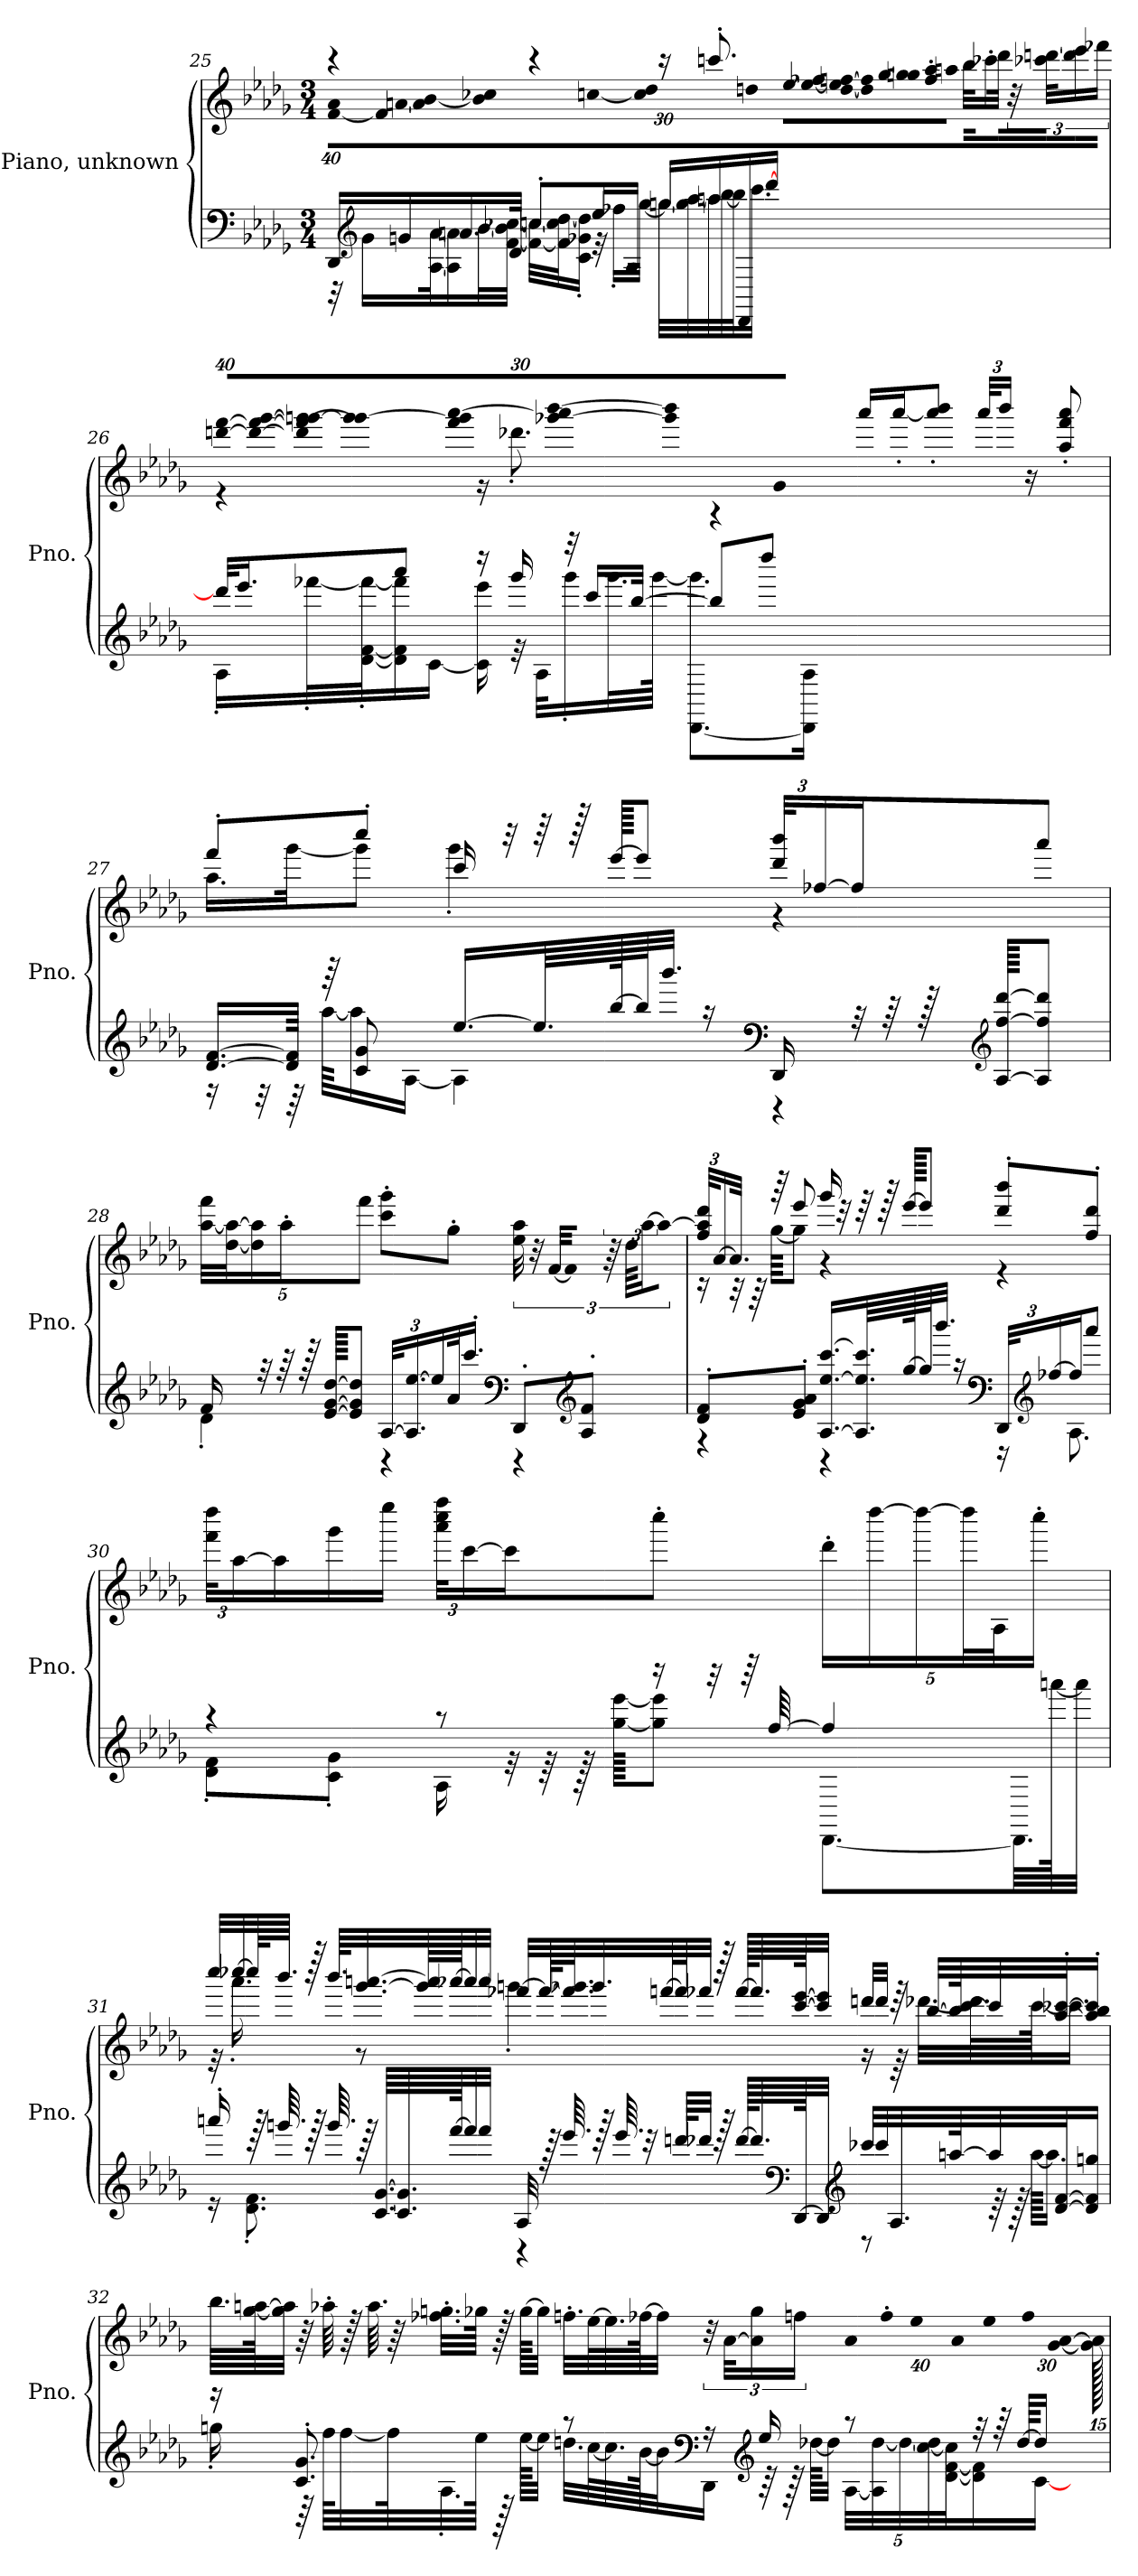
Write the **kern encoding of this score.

**kern	**kern
*part1	*part1
*staff2	*staff1
*I"Piano, unknown	*
*I'Pno.	*
!!LO:PB:g=z
*clefF4	*clefG2
*k[b-e-a-d-g-]	*k[b-e-a-d-g-]
*M3/4	*M3/4
=25	=25
*^	*^
*	*	*	*Xbrackettup
!	!	!	!LO:N:vis=32
16DD-/LL	32r	4r	[640%23f\ 640%23a-\LLL
*clefG2	*	*	*
.	16g-\LL	.	.
!	!	!	!LO:N:vis=64
.	.	.	960%17f\L]
!	!	!	!LO:N:vis=64
.	.	.	[960%17an\J
16gn/	.	.	.
!	!	!	!LO:N:vis=32
.	.	.	640%23a\] [640%23b-\
.	[32A-\ [32a-\K	.	.
!	!	!	!LO:N:vis=32
.	.	.	640%23b-\] 640%23cc-X\
16.an/	16A-\] 16a-\]	.	.
!	!	!	!LO:N:vis=32
.	.	.	[640%23ccn\
!	!	!	!LO:N:vis=32
.	.	.	640%23cc\] 640%23dd-\
.	[32b-\L	.	.
!	!	!	!LO:N:vis=32
.	.	.	640%23ddn\JJJ
32d-/JJk	[32f\ 32b-\] [32cc-X\JJJ	.	.
8ccn'/L	32f\_ 32cc-\_LLL	4r	.
!	!	!	!LO:N:vis=32
.	.	.	[640%23ee-\LLL
.	32f\] 32cc-\] [32dd-\J	.	.
!	!	!	!LO:N:vis=64
.	.	.	960%17ee-\_ 960%17ff-X\L
!	!	!	!LO:N:vis=64
.	.	.	[960%17dd\ 960%17ee-\] [960%17ffn\J
.	16c\' 16g-X\' 16dd-\]'JJ	.	.
!	!	!	!LO:N:vis=32
.	.	.	640%23dd\] 640%23ff\]
!	!	!	!LO:N:vis=32
.	.	.	[640%23gg-\
16ee-/L	32r	.	.
!	!	!	!LO:N:vis=32
.	.	.	640%23gg-\] 640%23ggn\
.	16ff-X'\LL	.	.
!	!	!	!LO:N:vis=32
.	.	.	640%23ff\' 640%23aa-\'
16A-/JJ	.	.	.
!	!	!	!LO:N:vis=32
.	.	.	640%23aan\JJJ
.	[32gg-\JJk	.	.
16ggn/LL	32gg-\LLL_	16r	.
.	.	.	32bb-\KLL
.	32gg-\] [32aa-\	.	.
.	.	.	16ccc-X'\
16aan/	32aa-\]	8.cccn'/	.
.	[32bb-\	.	.
.	.	.	32ddd-\JJk
16DD-/	32bb-\J]	.	.
*	*	*	*brackettup
.	.	.	48r
.	.	.	48ccc-X\ [48dddn\KLL
.	16.ccc\JJ	.	.
.	.	.	24ddd\] 24eee-\
[16ddd-/JJ	.	.	.
.	.	.	24fff-X\JJ
480ryy	480ryy	480ryy	.
!!LO:LB:g=z	!!
=26	=26	=26	=26
*	*	*Xbrackettup	*
!	!	!LO:N:vis=32	!
32ddd-/KLL]	16A-'\LL	[640%23dddn/ [640%23fff/LLL	4r
16.eee-/J	.	.	.
!	!	!LO:N:vis=64	!
.	.	960%17ddd/_ 960%17fff/_ [960%17ggg-/L	.
!	!	!LO:N:vis=64	!
.	.	960%17ddd/] 960%17fff/] 960%17ggg-/_ [960%17gggn/J	.
.	[32fff-X'\L	.	.
!	!	!LO:N:vis=32	!
.	.	640%23ggg-/] 640%23ggg/_	.
.	[32d-\' [32f\' 32fff-\_'J	.	.
!	!	!LO:N:vis=32	!
.	.	640%23fff/ 640%23ggg/] [640%23aaa-/	.
8aaa-/J	16d-\] 16f\] 16fff-\]	.	.
!	!	!LO:N:vis=32	!
.	.	[640%23ggg-X/ 640%23aaa-/] [640%23bbb-/	.
!	!	!LO:N:vis=32	!
.	.	640%23ggg-/] 640%23bbb-/]	.
.	[16c\JJ	.	.
!	!	!LO:N:vis=32	!
.	.	640%23g-/JJJ	.
16r	16c\] 16eee-\	.	16r
.	.	16aaa-/LL	.
16ggg-/	32r	.	8.ddd-X'\
.	.	[16aaa-'/J	.
.	32A-\KLL	.	.
32r	16ggg-'\	.	.
.	.	8aaa-/]' 8bbb-/'J	.
16ccc/LL	.	.	.
.	32.ggg-\L	.	.
[32bb-/JJk	.	.	.
.	[64ggg-\JJJk	.	.
8bb-/L]	[8.DD-\ 8.ggg-\]L	.	4r
.	.	48aaa-/KLL	.
.	.	24bbb-/JJ	.
.	.	16r	.
8dddd-/J	.	.	.
.	.	8aa-/' 8fff/' 8aaa-/'	.
.	16DD-\] 16A-\Jk	.	.
960ryy	960ryy	.	960ryy
!!LO:LB:g=z	!!
=27	=27	=27	=27
[16.d-/ [16.f/LL	16r	8fff'/L	16.aa-\LL
.	32r	.	.
64d-/] 64f/]JJkk	64r	.	[32ggg-\JK
64r	[64aa-\KKLL	.	.
8c/ 8g-/	16aa-\]	8cccc'/J	8ggg-\J]
.	[16A-\JJ	.	.
[16.ee-/LL	4A-\]	16ccc/	4ggg-'\
.	.	32r	.
64.ee-/LL]	.	64r	.
.	.	128r	.
[128bb-/K	.	[128eee-/KKKKL	.
64bb-/J]	.	8eee-/J]	.
32.bbb-/JJJ	.	.	.
16r	.	.	.
*clefF4	*	*	*
16DD-/	4r	48ddd-/ 48bbb-/KLL	4r
.	.	[24ff-X/	.
32r	.	16ff-/J]	.
64r	.	.	.
128r	.	.	.
*clefG2	*	*	*
[128A-/ [128ff/ [128ddd-/KKKKL	.	.	.
8A-/] 8ff/] 8ddd-/]J	.	8aaa-/J	.
*	*	*v	*v
!!LO:LB:g=z
=28	=28	=28
16f/	4d-'\	[40aa-\ 40fff\LLL
.	.	[40dd-\ 40aa-\_J
.	.	20dd-\] 20aa-\]
32r	.	.
64r	.	.
.	.	20aa-'\J
128r	.	.
[128e-/ [128g-/ [128dd-/KKKKL	.	.
8e-/] 8g-/] 8dd-/]J	.	.
.	.	10fff\J
*Xbrackettup	*	*
[48A-/KLL	4r	8ccc\' 8ggg-\'L
24.A-/] [24.ee-/	.	.
24ee-/]	.	.
32a-/K	.	8gg-'\J
16.ccc'/JJ	.	.
*clefF4	*	*
*	*	*brackettup
8DD-'/L	4r	48ee-\ 48aa-\
.	.	48r
.	.	[48f/KLL
.	.	16f/JJ]
*clefG2	*	*
8A-/' 8f/'J	.	96r
.	.	96dd-\KKLL
.	.	[24aa-\
.	.	16aa-\JJ_
!!LO:LB:g=z
=29	=29	=29
*	*	*Xbrackettup
*	*	*^
8d-/' 8f/'L	4r	48ff/ 48aa-/] 48ddd-/KLL	16r
.	.	[24a-/	.
.	.	32.a-/JJk]	32r
.	.	.	64r
.	.	64r	[64gg-\KKKL
8e-/' 8g-/' 8a-/'J	.	8eee-/	8gg-\J]
[16.A-/ [16.ee-/ [16.ccc/LL	4r	16ggg-/	4r
.	.	32r	.
64.A-/] 64.ee-/] 64.ccc/]LL	.	64r	.
.	.	128r	.
[128gg-/K	.	[128eee-/KKKKL	.
64gg-/J]	.	8eee-/J]	.
32.bbb-/JJJ	.	.	.
16r	.	.	.
*clefF4	*	*	*
48DD-/KLL	16r	8ddd-/' 8bbb-/'L	4r
*clefG2	*	*	*
[24ff-X/	.	.	.
16ff-/J]	8.A-\	.	.
8aaa-/J	.	8ff/' 8ddd-/'J	.
*	*	*v	*v
!!LO:LB:g=z
=30	=30	=30
4r	8d-\' 8f\'L	48fff\ 48dddd-\KLL
.	.	[24aa-\
.	.	16aa-\]
.	8c\' 8g-\'J	16ggg-\
.	.	16eeee-\JJ
8r	16A-\	48aaa-\ 48cccc\ 48ffff\KLL
.	.	[24ccc\
.	32r	16ccc\J]
.	64r	.
.	128r	.
.	[128gg-\ [128eee-\KKKKL	.
16r	8gg-\] 8eee-\]J	8cccc'\J
32r	.	.
64r	.	.
[64ff/	.	.
4ff/]	[8.DD-\L	20ddd-'\LL
.	.	[20dddd-\
.	.	20dddd-\_
.	.	40dddd-\L]
.	.	40A-\J
.	64.DD-\LLL]	.
.	.	20cccc'\JJ
.	[128aaan\JK	.
.	32aaa\JJJ]	.
!!LO:PB:g=z
=31	=31	=31
*	*	*^
16aaan'/	16r	32cccc/LLL	32r
.	.	[32cccc-X/	16.aaa-'\
128r	8.d-\' 8.f\'	128cccc-/KL]	.
64.gggn/	.	64.bbb-/JJJJ	.
128r	.	128r	.
64.ggg/	.	64.bbb-/KLLL	.
128r	.	[32.ggg-/ [32.aaan/	8r
[64.c/ [64.g-/LLLL	.	.	.
64.c/] 64.g-/]	.	.	.
.	.	128ggg-/] 128aaa/]LL	.
[128fff/JK	.	[128aaa-X/JJ	.
32fff/]	.	32aaa-/]	.
32fff/JJJ	.	32aaa-/JJJ	.
32A-/	4r	[32fff-X/LLL	4gggn'\
128r	.	128fff-/KL_	.
64.eee-/	.	64.fff-/] 64.ggg-X/J	.
128r	.	32.ggg-/	.
64.eee-/	.	.	.
32r	.	.	.
.	.	[64fffn/L	.
64dddn/KLLL	.	64fff/J]	.
32ddd-X/JJJ	.	32fff-X/JJJ	.
128r	.	128r	.
[128ddd-/KLLLL	.	[128fff-/KLLLL	.
64.ddd-/]	.	64.fff-/]	.
*clefF4	*	*	*
[128DD-/JK	.	[128ccc/ [128eee-/JK	.
32DD-/JJJ]	.	32ccc/] 32eee-/]JJJ	.
*clefG2	*	*	*
32ccc-X/LLL	8r	32dddn/LLL	16r
32ccc-/	.	32ddd/JJJ	.
32.A-/	.	64r	64r
.	.	[32bb-/LLL	[32.ddd-X\LLL
[64aan/K	.	64bb-/] [64ccc/K	.
32aa/]	64r	32ccc/]	64.ddd-\L]
.	128r	.	.
.	[128aa\KKKLL	.	[128ccc\JJK
[32d-/ [32f/J	16.aa\JJ]	[32aa-/' [32ccc-X/'J	16.ccc\JJ]
16d-/] 16f/] 16ggn/JJ	.	16aa-/]' 16bb-/' 16ccc-/]'JJ	.
*	*	*v	*v
!!LO:LB:g=z
=32	=32	=32
16r	16ggn'\	64.bb-\LLLL
.	.	[128gg-\ [128aan\JK
.	.	32gg-\] 32aa\]JJJ
8.c/' 8.g-/'	64r	64r
.	64ff\KLLL	64aa-X'\
.	[32ff\	128r
.	.	64.aa-\
.	64ff\K]	64r
.	32.A-'\	32.ff-X\' 32.ggn\'LLL
.	64ee-\JJJk	64gg-X\JJJk
.	128r	128r
.	[128ee-\KKLLL	[128gg-\KKLLL
.	32ee-\JJJ]	32gg-\JJJ]
8r	32.ddn\LLL	32.ffn'\LLL
.	[64cc\L	[64ee-\L
.	64.cc\]	64.ee-\]
.	[128b-\JK	[128ff-X\JK
.	32b-\J]	32ff-\JJJ]
*clefF4	*	*
*	*	*brackettup
16r	16DD-\JJ	48r
.	.	[48a-\KLL
.	.	24a-\] 24gg-\
*clefG2	*	*
16ee-/	64r	.
.	128r	.
.	.	24ffn\JJ
.	[128dd-X\KKLLL	.
.	32dd-\JJJ]	.
*	*	*Xbrackettup
!	!	!LO:N:vis=32
8r	[40A-\LLL	640%23a-\LLL
.	40A-\] [40dd-\	.
!	!	!LO:N:vis=32
.	.	640%23ff'\
.	40dd-\_	.
!	!	!LO:N:vis=32
.	.	640%23ee-\
.	[40cc\ 40dd-\]	.
.	[40d-\ [40f\ 40cc\]J	.
!	!	!LO:N:vis=32
.	.	640%23a-\
32r	16d-\] 16f\]	.
!	!	!LO:N:vis=32
.	.	640%23ee-\
64r	.	.
[64dd-/KKLL	.	.
!	!	!LO:N:vis=64
.	.	960%17ff\K
16dd-/JJ]	[16c\JJ	.
.	.	[1920%101g-\ [1920%101a-\JJ
960ryy	960ryy	960g-\] 960a-\]
*v	*v	*
=	=
*-	*-
